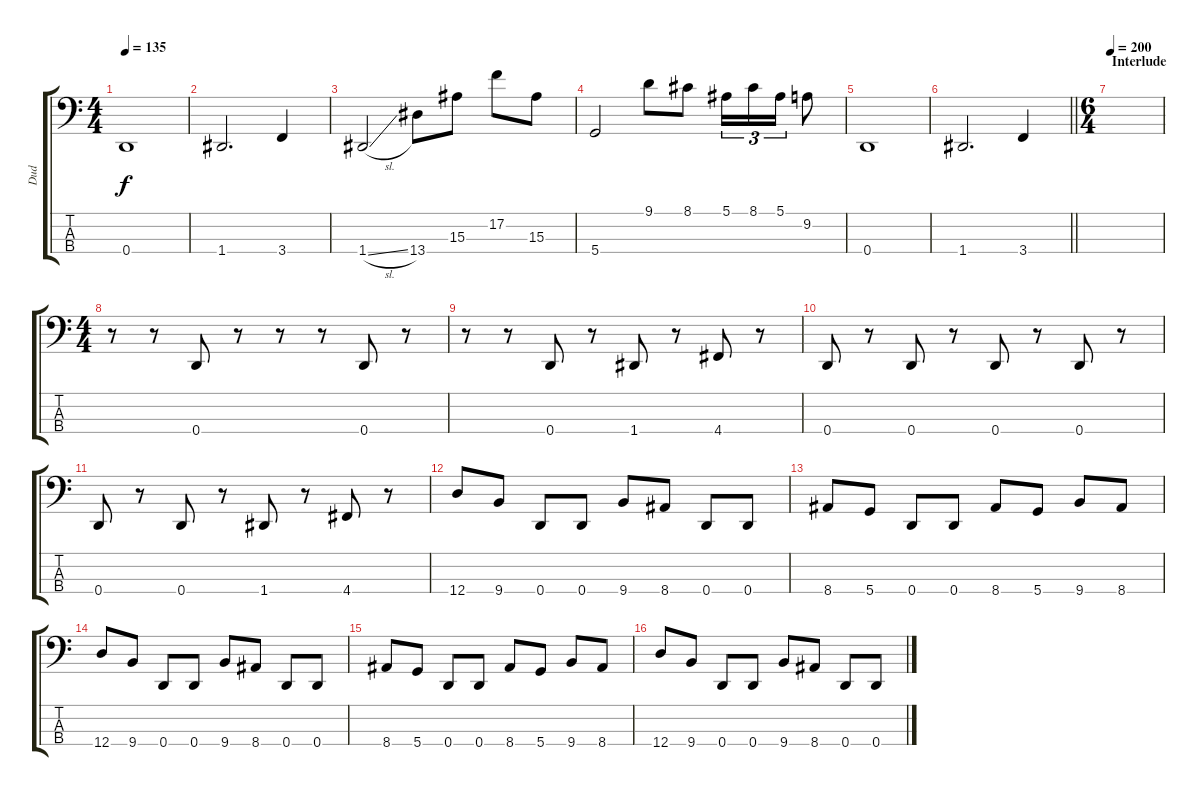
\track ("Dud" "Dud") {instrument slapbass1}
\staff {score tabs}
\tuning (F2 C2 G1 D1) {hide}
\ts (4 4)
\tempo 135
\clef f4
\ks c
0.4.1{dy f} |
1.4.2{d} 3.4.4 |
1.4{sl}.2 13.4.8 15.3.8 17.2.8 15.3.8 |
5.4.2 9.1.8 8.1.8 5.1.16{tu (3 2)} 8.1.16{tu (3 2)} 5.1.16{tu (3 2)} 9.2.8 |
0.4.1 |
\barLineRight lightlight
1.4.2{d} 3.4.4 |
\ts (6 4)
\section ("" "Interlude")
\tempo 200
|
\ts (4 4)
r.8 r.8 0.4.8 r.8 r.8 r.8 0.4.8 r.8 |
r.8 r.8 0.4.8 r.8 1.4.8 r.8 4.4.8 r.8 |
0.4.8 r.8 0.4.8 r.8 0.4.8 r.8 0.4.8 r.8 |
0.4.8 r.8 0.4.8 r.8 1.4.8 r.8 4.4.8 r.8 |
12.4.8 9.4.8 0.4.8 0.4.8 9.4.8 8.4.8 0.4.8 0.4.8 |
8.4.8 5.4.8 0.4.8 0.4.8 8.4.8 5.4.8 9.4.8 8.4.8 |
12.4.8 9.4.8 0.4.8 0.4.8 9.4.8 8.4.8 0.4.8 0.4.8 |
8.4.8 5.4.8 0.4.8 0.4.8 8.4.8 5.4.8 9.4.8 8.4.8 |
12.4.8 9.4.8 0.4.8 0.4.8 9.4.8 8.4.8 0.4.8 0.4.8
